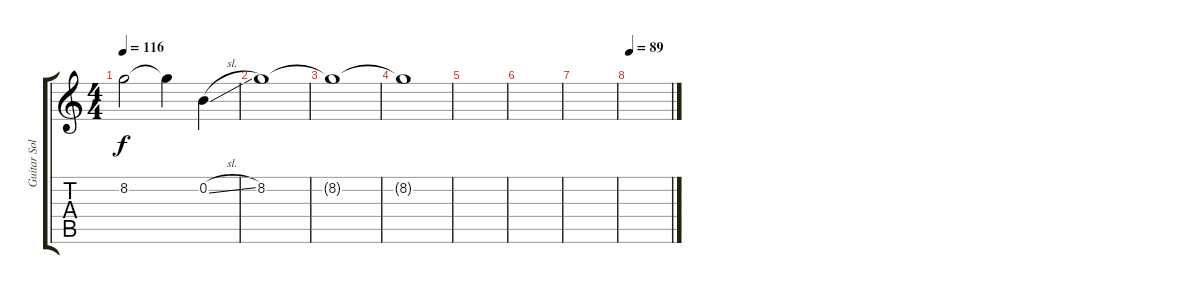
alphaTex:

\track ("Guitar Solo" "Guitar Sol") {instrument overdrivenguitar}
\staff {score tabs}
\tuning (E4 B3 G3 D3 A2 E2) {hide}
\ts (4 4)
\tempo 116
\clef g2
\ks c
8.2.2{dy f} 8.2{t}.4 0.2{sl}.4 |
8.2.1 |
8.2{t}.1{volume 0} |
8.2{t}.1 |
|
|
|
\tempo 89
